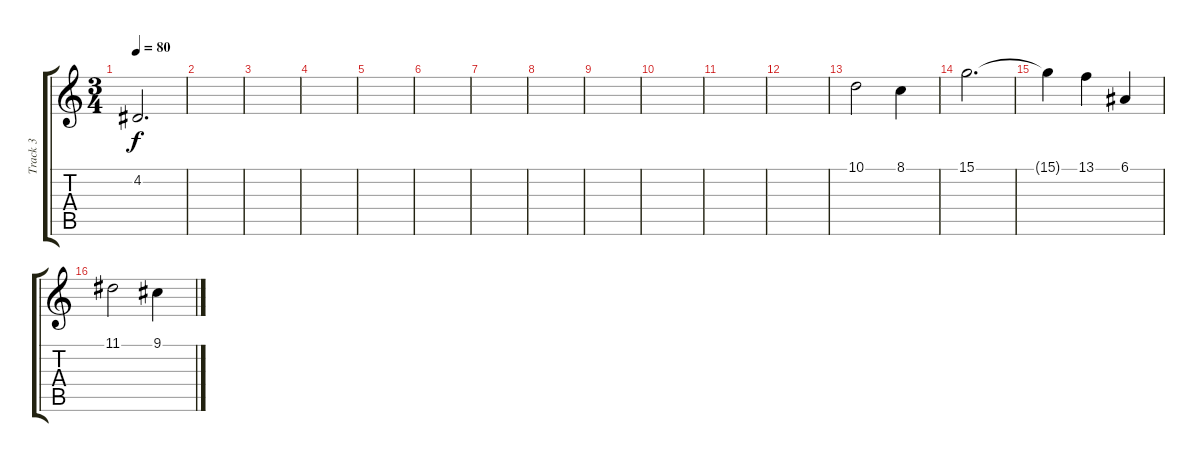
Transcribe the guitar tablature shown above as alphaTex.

\track ("Track 3" "Track 3") {instrument vibraphone}
\staff {score tabs}
\tuning (E4 B3 G3 D3 A2 E2) {hide}
\ts (3 4)
\tempo 80
\clef g2
\ks c
4.2{t}.2{d dy f} |
|
|
|
|
|
|
|
|
|
|
|
10.1.2 8.1.4 |
15.1.2{d} |
15.1{t}.4 13.1.4 6.1.4 |
11.1.2 9.1.4
